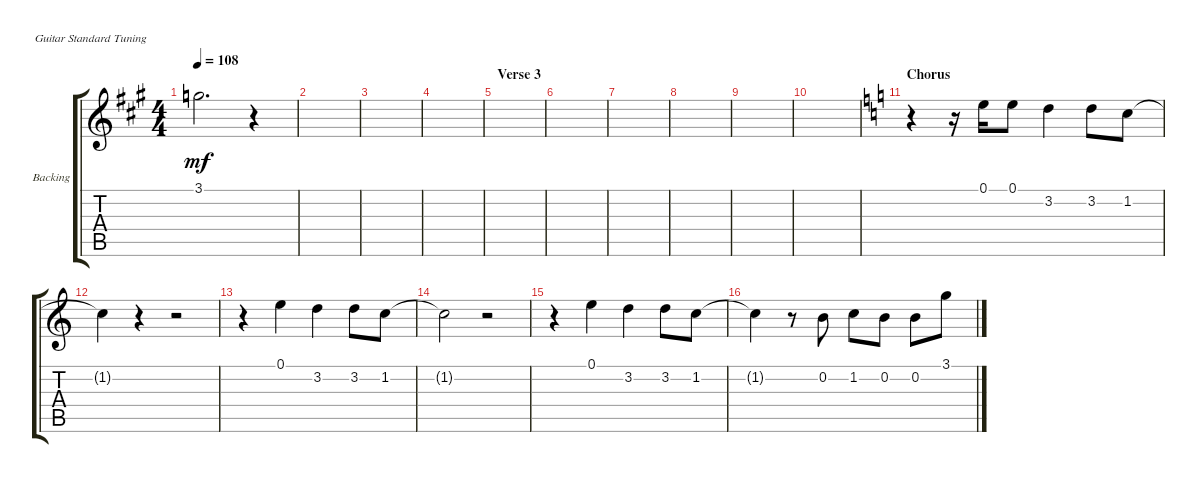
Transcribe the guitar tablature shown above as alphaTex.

\defaultSystemsLayout 4
\bracketExtendMode groupsimilarinstruments
\firstSystemTrackNameOrientation horizontal
\otherSystemsTrackNameOrientation horizontal
\track ("Backing Vocals" "Backing") {instrument electricguitarclean}
\staff {score tabs}
\tuning (E4 B3 G3 D3 A2 E2)
\ts (4 4)
\tempo 108
\clef g2
\ks a
3.1{t}.2{d dy mf} r.4 |
|
|
|
\section ("" "Verse 3")
|
|
|
|
|
|
\section ("" "Chorus")
\ks c
r.4 r.16 0.1.16 0.1.8 3.2.4 3.2.8 1.2.8 |
1.2{t}.4 r.4 r.2 |
r.4 0.1.4 3.2.4 3.2.8 1.2.8 |
1.2{t}.2 r.2 |
r.4 0.1.4 3.2.4 3.2.8 1.2.8 |
1.2{t}.4 r.8 0.2.8 1.2.8 0.2.8 0.2.8 3.1.8
